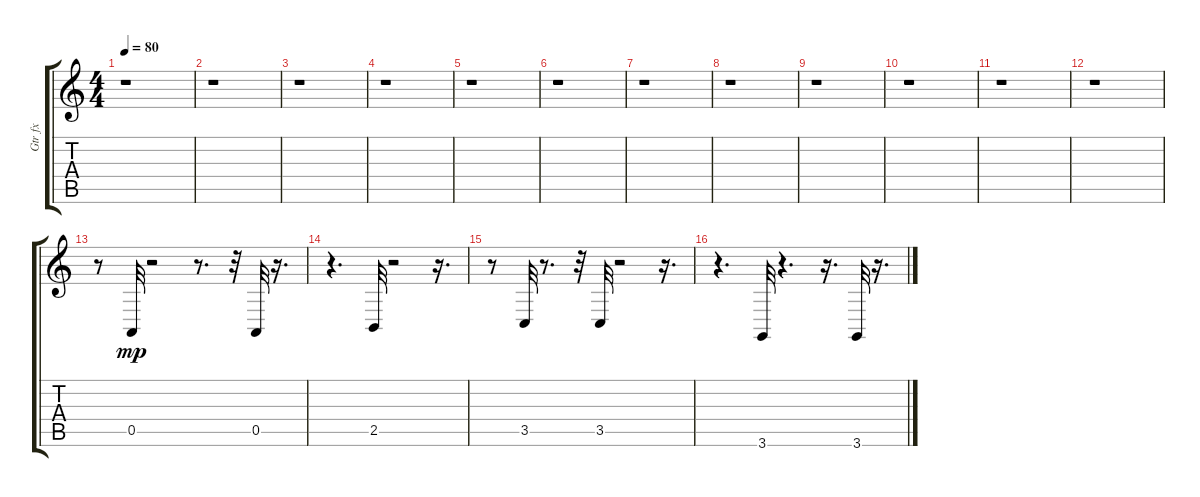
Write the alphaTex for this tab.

\track ("Gtr fx" "Gtr fx") {instrument guitarfretnoise}
\staff {score tabs}
\tuning (E4 B3 G3 D3 A2 E2) {hide}
\ts (4 4)
\tempo 80
\clef g2
\ks c
r.1{dy mp} |
r.1 |
r.1 |
r.1 |
r.1 |
r.1 |
r.1 |
r.1 |
r.1 |
r.1 |
r.1 |
r.1 |
r.8 0.5.32{balance 11} r.2 r.8{d} r.32 0.5.32 r.16{d} |
r.4{d} 2.5.32 r.2 r.16{d} |
r.8 3.5.32 r.8{d} r.32 3.5.32 r.2 r.16{d} |
r.4{d} 3.6.32 r.4{d} r.16{d} 3.6.32 r.16{d}
